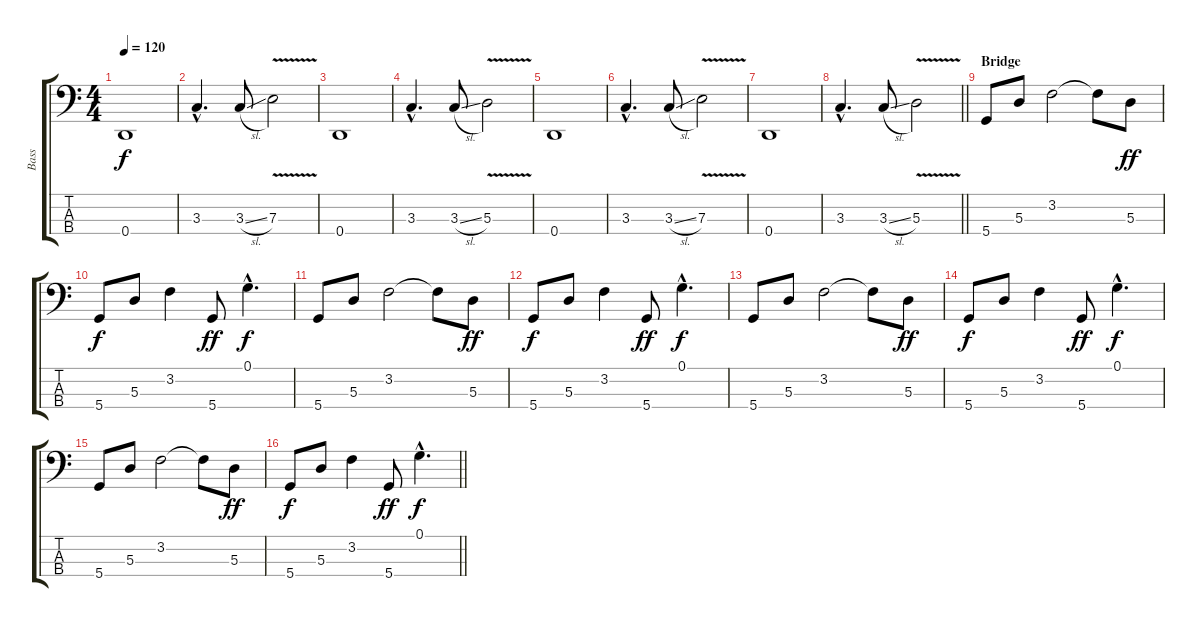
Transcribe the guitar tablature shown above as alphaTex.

\track ("Bass" "Bass") {instrument electricbasspick}
\staff {score tabs}
\tuning (G2 D2 A1 D1) {hide}
\ts (4 4)
\tempo 120
\clef f4
\ks c
0.4.1{dy f} |
3.3{hac}.4{d} 3.3{sl}.8 7.3{v}.2 |
0.4.1 |
3.3{hac}.4{d} 3.3{sl}.8 5.3{v}.2 |
0.4.1 |
3.3{hac}.4{d} 3.3{sl}.8 7.3{v}.2 |
0.4.1 |
\barLineRight lightlight
3.3{hac}.4{d} 3.3{sl}.8 5.3{v}.2 |
\section ("" "Bridge")
5.4.8 5.3.8 3.2.2 3.2{t}.8 5.3.8{dy ff} |
5.4.8{dy f} 5.3.8 3.2.4 5.4.8{dy ff} 0.1{hac}.4{d dy f} |
5.4.8 5.3.8 3.2.2 3.2{t}.8 5.3.8{dy ff} |
5.4.8{dy f} 5.3.8 3.2.4 5.4.8{dy ff} 0.1{hac}.4{d dy f} |
5.4.8 5.3.8 3.2.2 3.2{t}.8 5.3.8{dy ff} |
5.4.8{dy f} 5.3.8 3.2.4 5.4.8{dy ff} 0.1{hac}.4{d dy f} |
5.4.8 5.3.8 3.2.2 3.2{t}.8 5.3.8{dy ff} |
\barLineRight lightlight
5.4.8{dy f} 5.3.8 3.2.4 5.4.8{dy ff} 0.1{hac}.4{d dy f}
